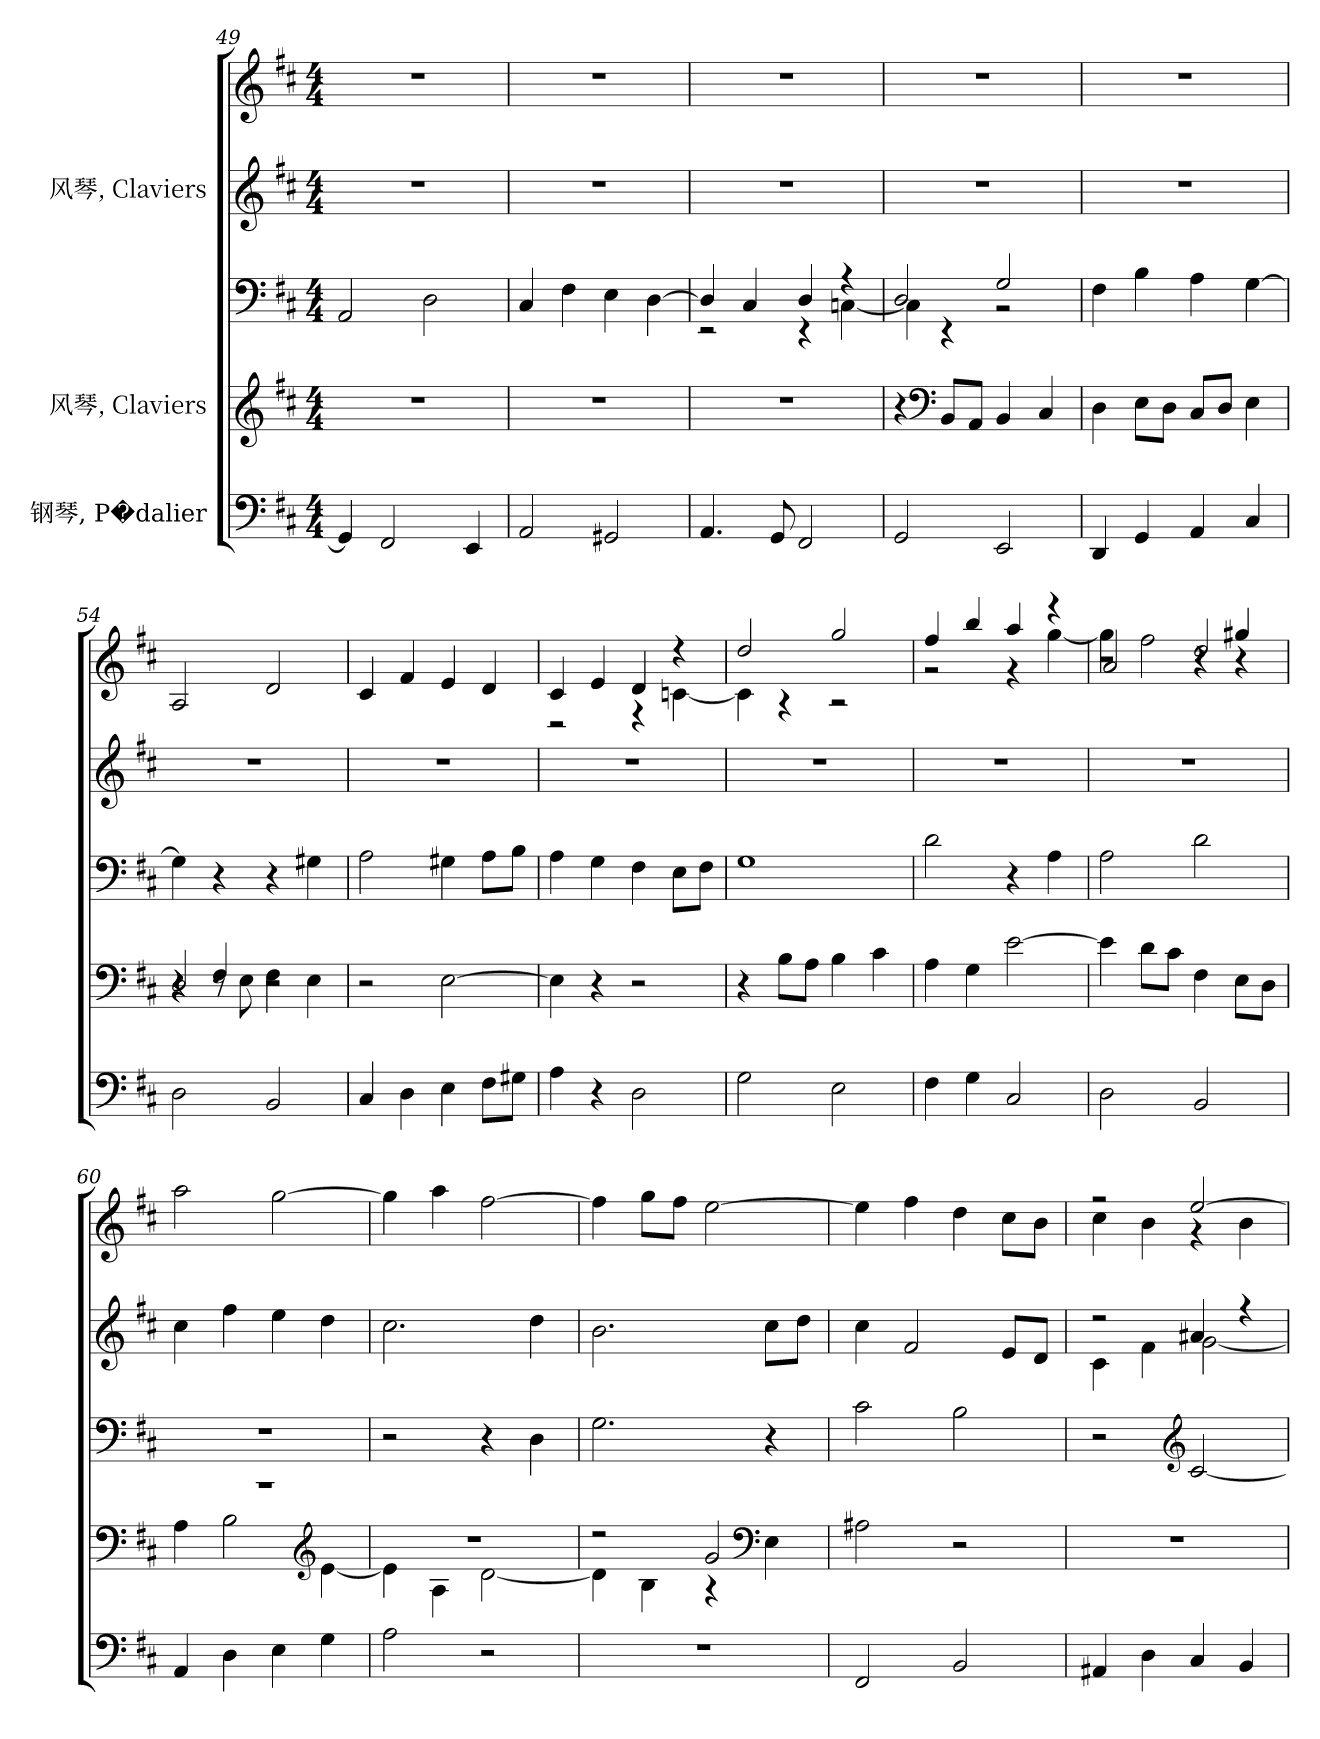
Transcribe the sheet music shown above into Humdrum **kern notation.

**kern	**kern	**kern	**kern	**kern
*part3	*part2	*part2	*part1	*part1
*staff5	*staff4	*staff3	*staff2	*staff1
*I"钢琴, P�dalier	*I"风琴, Claviers	*	*I"风琴, Claviers	*
!!LO:PB:g=z
*clefF4	*clefG2	*clefF4	*clefG2	*clefG2
*k[f#c#]	*k[f#c#]	*k[f#c#]	*k[f#c#]	*k[f#c#]
*M4/4	*M4/4	*M4/4	*M4/4	*M4/4
=49	=49	=49	=49	=49
4GG/]	1r	2AA/	1r	1r
2FF#/	.	.	.	.
.	.	2D\	.	.
4EE/	.	.	.	.
=50	=50	=50	=50	=50
2AA/	1r	4C#/	1r	1r
.	.	4F#\	.	.
2GG#X/	.	4E\	.	.
.	.	[4D\	.	.
=51	=51	=51	=51	=51
*	*	*^	*	*
4.AA/	1r	4D/]	2r	1r	1r
.	.	4C#/	.	.	.
8GG/	.	.	.	.	.
2FF#/	.	4D/	4r	.	.
.	.	4r	[4Cn\	.	.
=52	=52	=52	=52	=52	=52
2GG/	4r	2D/	4C\]	1r	1r
*	*clefF4	*	*	*	*
.	8BB/L	.	4r	.	.
.	8AA/J	.	.	.	.
2EE/	4BB/	2G/	2r	.	.
.	4C#/	.	.	.	.
*	*	*v	*v	*	*
=53	=53	=53	=53	=53
4DD/	4D\	4F#\	1r	1r
4GG/	8E\L	4B\	.	.
.	8D\J	.	.	.
4AA/	8C#/L	4A\	.	.
.	8D/J	.	.	.
4C#/	4E\	[4G\	.	.
=54	=54	=54	=54	=54
*	*^	*	*	*
*	*	*^	*	*	*
2D\	4r	4r	2D/	4G\]	1r	2A/
.	4F#/	8r	.	4r	.	.
.	.	8E\	.	.	.	.
2BB/	2r	4F#\	2r	4r	.	2d/
.	.	4E\	.	4G#X\	.	.
*	*v	*v	*v	*	*	*
!!LO:LB:g=z
=55	=55	=55	=55	=55
4C#/	2r	2A\	1r	4c#/
4D\	.	.	.	4f#/
4E\	[2E\	4G#X\	.	4e/
8F#\L	.	8A\L	.	4d/
8G#X\J	.	8B\J	.	.
=56	=56	=56	=56	=56
*	*	*	*	*^
4A\	4E\]	4A\	1r	4c#/	2r
4r	4r	4G\	.	4e/	.
2D\	2r	4F#\	.	4d/	4r
.	.	8E\L	.	4r	[4cn\
.	.	8F#\J	.	.	.
=57	=57	=57	=57	=57	=57
2G\	4r	1G	1r	2dd/	4c\]
.	8B\L	.	.	.	4r
.	8A\J	.	.	.	.
2E\	4B\	.	.	2gg/	2r
.	4c#\	.	.	.	.
=58	=58	=58	=58	=58	=58
4F#\	4A\	2d\	1r	4ff#/	2r
4G\	4G\	.	.	4bb/	.
2C#/	[2e\	4r	.	4aa/	4r
.	.	4A\	.	4r	[4gg\
=59	=59	=59	=59	=59	=59
*	*	*	*	*	*^
2D\	4e\]	2A\	1r	2r	4gg\]	2a/
.	8d\L	.	.	.	2ff#\	.
.	8c#\J	.	.	.	.	.
2BB/	4F#\	2d\	.	4r	.	2dd/
.	8E\L	.	.	4gg#X/	4r	.
.	8D\J	.	.	.	.	.
*	*	*	*	*v	*v	*v
=60	=60	=60	=60	=60
*	*^	*	*	*
4AA/	1r	4A\	1r	4cc#\	2aa\
4D\	.	2B\	.	4ff#\	.
4E\	.	.	.	4ee\	[2gg\
*	*clefG2	*	*	*	*
4G\	.	[4e\	.	4dd\	.
!!LO:PB:g=z
=61	=61	=61	=61	=61	=61
2A\	1r	4e\]	2r	2.cc#\	4gg\]
.	.	4A\	.	.	4aa\
2r	.	[2d\	4r	.	[2ff#\
.	.	.	4D\	4dd\	.
=62	=62	=62	=62	=62	=62
1r	2r	4d\]	2.G\	2.b\	4ff#\]
.	.	4B\	.	.	8gg\L
.	.	.	.	.	8ff#\J
.	2g/	4r	.	.	[2ee\
*	*clefF4	*	*	*	*
.	.	4E\	4r	8cc#\L	.
.	.	.	.	8dd\J	.
*	*v	*v	*	*	*
=63	=63	=63	=63	=63
2FF#/	2A#X\	2c#\	4cc#\	4ee\]
.	.	.	2f#/	4ff#\
2BB/	2r	2B\	.	4dd\
.	.	.	8e/L	8cc#\L
.	.	.	8d/J	8b\J
=64	=64	=64	=64	=64
*	*	*	*^	*^
4AA#X/	1r	2r	2r	4c#\	2r	4cc#\
4D\	.	.	.	4f#\	.	4b\
*	*	*clefG2	*	*	*	*
4C#/	.	[2c#/	4a#X/	[2g\	[2ee/	4r
4BB/	.	.	4r	.	.	4b\
*	*	*	*v	*v	*	*
*	*	*	*	*v	*v
=	=	=	=	=
*-	*-	*-	*-	*-
